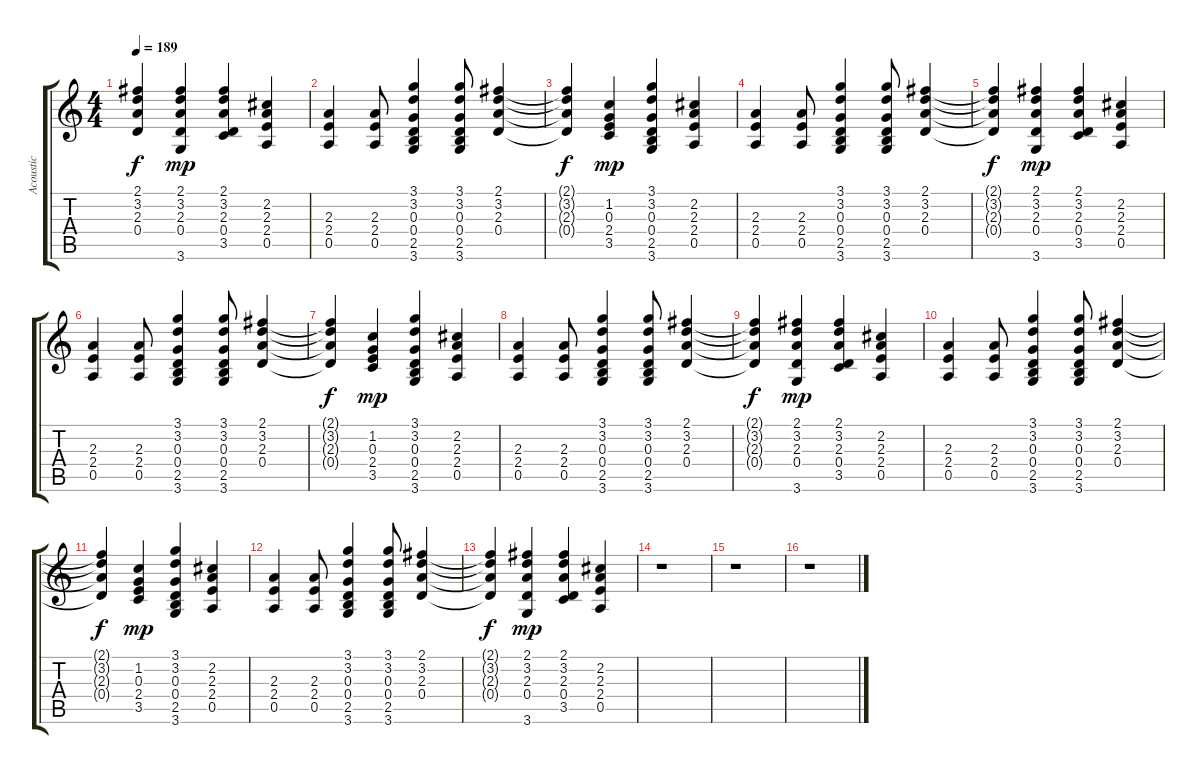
\track ("Acoustic " "Acoustic ") {instrument acousticguitarsteel}
\staff {score tabs}
\tuning (E4 B3 G3 D3 A2 E2) {hide}
\ts (4 4)
\tempo 189
\clef g2
\ks c
(2.1{t} 3.2{t} 2.3{t} 0.4{t}).4{dy f} (2.1 3.2 2.3 0.4 3.6).4{dy mp} (2.1 3.2 2.3 0.4 3.5).4 (2.2 2.3 2.4 0.5).4 |
(2.3 2.4 0.5).4 (2.3 2.4 0.5).8 (3.1 3.2 0.3 0.4 2.5 3.6).4 (3.1 3.2 0.3 0.4 2.5 3.6).8 (2.1 3.2 2.3 0.4).4 |
(2.1{t} 3.2{t} 2.3{t} 0.4{t}).4{dy f} (1.2 0.3 2.4 3.5).4{dy mp} (3.1 3.2 0.3 0.4 2.5 3.6).4 (2.2 2.3 2.4 0.5).4 |
(2.3 2.4 0.5).4 (2.3 2.4 0.5).8 (3.1 3.2 0.3 0.4 2.5 3.6).4 (3.1 3.2 0.3 0.4 2.5 3.6).8 (2.1 3.2 2.3 0.4).4 |
(2.1{t} 3.2{t} 2.3{t} 0.4{t}).4{dy f} (2.1 3.2 2.3 0.4 3.6).4{dy mp} (2.1 3.2 2.3 0.4 3.5).4 (2.2 2.3 2.4 0.5).4 |
(2.3 2.4 0.5).4 (2.3 2.4 0.5).8 (3.1 3.2 0.3 0.4 2.5 3.6).4 (3.1 3.2 0.3 0.4 2.5 3.6).8 (2.1 3.2 2.3 0.4).4 |
(2.1{t} 3.2{t} 2.3{t} 0.4{t}).4{dy f} (1.2 0.3 2.4 3.5).4{dy mp} (3.1 3.2 0.3 0.4 2.5 3.6).4 (2.2 2.3 2.4 0.5).4 |
(2.3 2.4 0.5).4 (2.3 2.4 0.5).8 (3.1 3.2 0.3 0.4 2.5 3.6).4 (3.1 3.2 0.3 0.4 2.5 3.6).8 (2.1 3.2 2.3 0.4).4 |
(2.1{t} 3.2{t} 2.3{t} 0.4{t}).4{dy f} (2.1 3.2 2.3 0.4 3.6).4{dy mp} (2.1 3.2 2.3 0.4 3.5).4 (2.2 2.3 2.4 0.5).4 |
(2.3 2.4 0.5).4 (2.3 2.4 0.5).8 (3.1 3.2 0.3 0.4 2.5 3.6).4 (3.1 3.2 0.3 0.4 2.5 3.6).8 (2.1 3.2 2.3 0.4).4 |
(2.1{t} 3.2{t} 2.3{t} 0.4{t}).4{dy f} (1.2 0.3 2.4 3.5).4{dy mp} (3.1 3.2 0.3 0.4 2.5 3.6).4 (2.2 2.3 2.4 0.5).4 |
(2.3 2.4 0.5).4 (2.3 2.4 0.5).8 (3.1 3.2 0.3 0.4 2.5 3.6).4 (3.1 3.2 0.3 0.4 2.5 3.6).8 (2.1 3.2 2.3 0.4).4 |
(2.1{t} 3.2{t} 2.3{t} 0.4{t}).4{dy f} (2.1 3.2 2.3 0.4 3.6).4{dy mp} (2.1 3.2 2.3 0.4 3.5).4 (2.2 2.3 2.4 0.5).4 |
r.1 |
r.1 |
r.1
